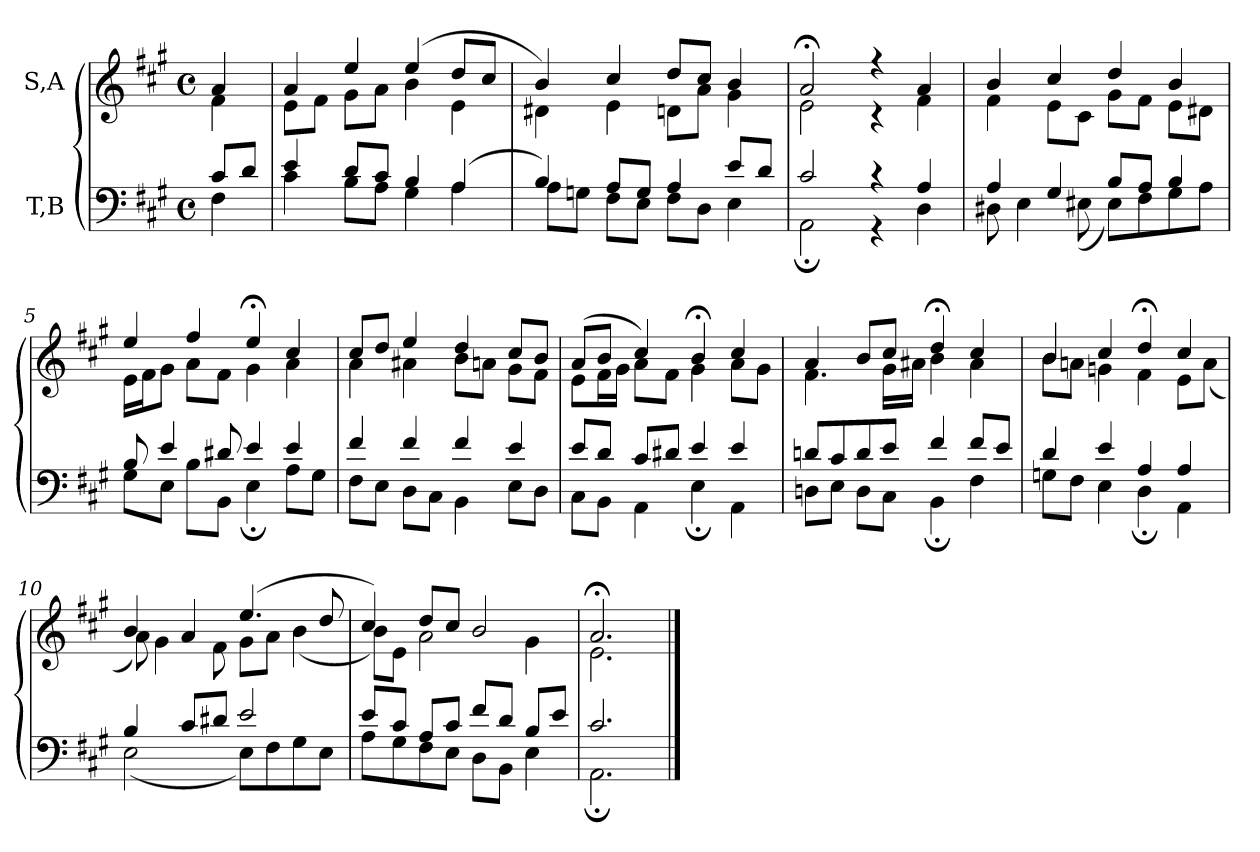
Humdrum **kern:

**kern	**kern
*part2	*part1
*staff2	*staff1
*I"T,B	*I"S,A
*clefF4	*clefG2
*k[f#c#g#]	*k[f#c#g#]
*M4/4	*M4/4
*met(c)	*met(c)
=	=
*^	*^
8c#L	4F#	4a	4f#
8dJ	.	.	.
=1	=1	=1	=1
4e	4c#	4a	8eL
.	.	.	8f#J
8dL	8BL	4ee	8g#L
8c#J	8AJ	.	8aJ
4B	4G#	(>4ee	4b
(>4A	4A	8ddL	4e
.	.	8cc#J	.
=2	=2	=2	=2
4B)	8AL	4b)	4d#X
.	8GnJ	.	.
8AL	8F#L	4cc#	4e
8GJ	8EJ	.	.
4A	8F#L	8ddL	8dnL
.	8DJ	8cc#J	8aJ
8eL	4E	4b	4g#
8dJ	.	.	.
=3	=3	=3	=3
2c#	2AA;	2a;<	2e
4r	4r	4r	4r
4A	4D	4a	4f#
=4	=4	=4	=4
4A	8D#X	4b	4f#
.	4E	.	.
4G#	.	4cc#	8eL
.	(<8E#X	.	8c#J
8BL	8E#L)	4dd	8g#L
8AJ	8F#	.	8f#J
4B	8G#	4b	8eL
.	8AJ	.	8d#XJ
=5	=5	=5	=5
8B	8G#L	4ee	16eLL
.	.	.	16f#J
4e	8EJ	.	8g#J
.	8BL	4ff#	8aL
8d#X	8BBJ	.	8f#J
4e	4E;	4ee;<	4g#
4e	8AL	4cc#	4a
.	8G#J	.	.
=6	=6	=6	=6
4f#	8F#L	8cc#L	4a
.	8EJ	8ddJ	.
4f#	8DL	4ee	4a#X
.	8C#J	.	.
4f#	4BB	4dd	8bL
.	.	.	8anJ
4e	8EL	8cc#L	8g#L
.	8DJ	8bJ	8f#J
=7	=7	=7	=7
8eL	8C#L	(>8aL	8eL
8dJ	8BBJ	8bJ	16f#L
.	.	.	16g#JJ
8c#L	4AA	4cc#)	8aL
8d#XJ	.	.	8f#J
4e	4E;	4b;<	4g#
4e	4AA	4cc#	8aL
.	.	.	8g#J
=8	=8	=8	=8
8dnL	8DnL	4a	4.f#
8c#	8EJ	.	.
8d	8DL	8bL	.
8eJ	8C#J	8cc#J	16g#LL
.	.	.	16a#XJJ
4f#	4BB;	4dd;<	4b
8f#L	4F#	4cc#	4a#
8eJ	.	.	.
=9	=9	=9	=9
4d	8GnL	4b	8bL
.	8F#J	.	8anJ
4e	4E	4cc#	4gn
4A	4D;	4dd;<	4f#
4A	4AA	4cc#	8eL
.	.	.	(<8aJ
=10	=10	=10	=10
4B	(<2E	4b	8a)
.	.	.	4g#
8c#L	.	4a	.
8d#XJ	.	.	8f#
2e	8EL)	(>4.ee	8g#L
.	8F#	.	8aJ
.	8G#	.	(<4b
.	8EJ	8dd	.
=11	=11	=11	=11
8eL	8AL	4cc#)	8bL)
8c#J	8G#	.	8eJ
8AL	8F#	8ddL	2a
8c#J	8EJ	8cc#J	.
8f#L	8DL	2b	.
8dJ	8BBJ	.	.
8BL	4E	.	4g#
8eJ	.	.	.
=12	=12	=12	=12
2.c#	2.AA;	2.a;<	2.e
*v	*v	*	*
*	*v	*v
==	==
*-	*-
